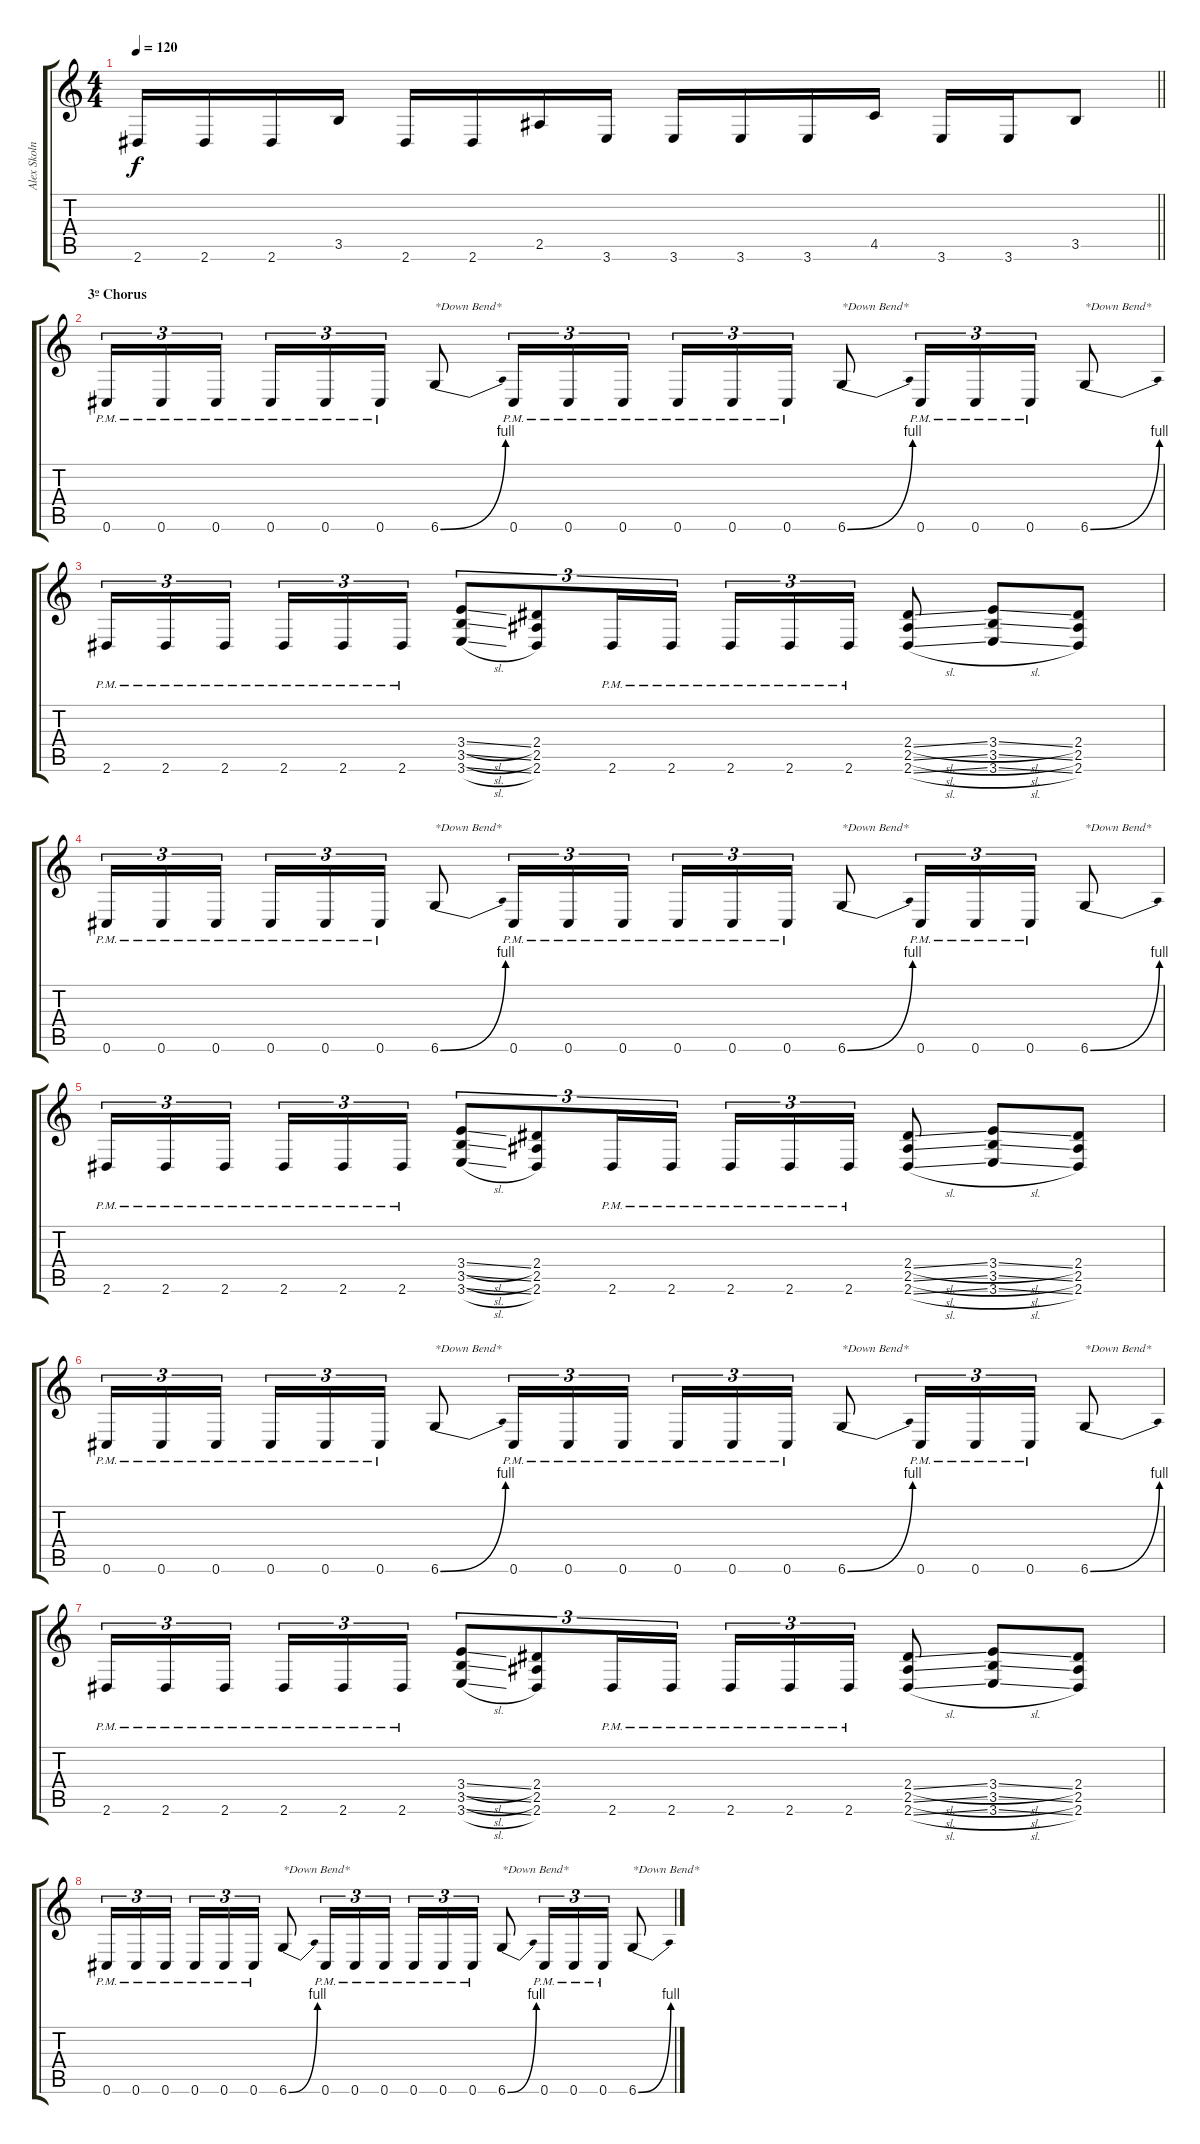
\track ("Alex Skolnick" "Alex Skoln") {instrument distortionguitar}
\staff {score tabs}
\tuning (Eb4 Bb3 Gb3 Db3 Ab2 Db2) {hide}
\ts (4 4)
\tempo 120
\clef g2
\barLineRight lightlight
\ks c
2.6.16{dy f} 2.6.16 2.6.16 3.5.16 2.6.16 2.6.16 2.5.16 3.6.16 3.6.16 3.6.16 3.6.16 4.5.16 3.6.16 3.6.16 3.5.8 |
\section ("" "3º Chorus")
0.6{pm}.16{tu (3 2)} 0.6{pm}.16{tu (3 2)} 0.6{pm}.16{tu (3 2) beam splitsecondary} 0.6{pm}.16{tu (3 2)} 0.6{pm}.16{tu (3 2)} 0.6{pm}.16{tu (3 2)} 6.6{be (bend 0 0 60 4)}.8{txt "*Down Bend*"} 0.6{pm}.16{tu (3 2)} 0.6{pm}.16{tu (3 2)} 0.6{pm}.16{tu (3 2)} 0.6{pm}.16{tu (3 2)} 0.6{pm}.16{tu (3 2)} 0.6{pm}.16{tu (3 2)} 6.6{be (bend 0 0 60 4)}.8{txt "*Down Bend*"} 0.6{pm}.16{tu (3 2)} 0.6{pm}.16{tu (3 2)} 0.6{pm}.16{tu (3 2)} 6.6{be (bend 0 0 60 4)}.8{txt "*Down Bend*"} |
2.6{pm}.16{tu (3 2)} 2.6{pm}.16{tu (3 2)} 2.6{pm}.16{tu (3 2) beam splitsecondary} 2.6{pm}.16{tu (3 2)} 2.6{pm}.16{tu (3 2)} 2.6{pm}.16{tu (3 2)} (3.4{sl} 3.5{sl} 3.6{sl}).8{tu (3 2)} (2.4 2.5 2.6).8{tu (3 2)} 2.6{pm}.16{tu (3 2)} 2.6{pm}.16{tu (3 2)} 2.6{pm}.16{tu (3 2)} 2.6{pm}.16{tu (3 2)} 2.6{pm}.16{tu (3 2)} (2.4{sl} 2.5{sl} 2.6{sl}).8 (3.4{sl} 3.5{sl} 3.6{sl}).8 (2.4 2.5 2.6).8 |
0.6{pm}.16{tu (3 2)} 0.6{pm}.16{tu (3 2)} 0.6{pm}.16{tu (3 2) beam splitsecondary} 0.6{pm}.16{tu (3 2)} 0.6{pm}.16{tu (3 2)} 0.6{pm}.16{tu (3 2)} 6.6{be (bend 0 0 60 4)}.8{txt "*Down Bend*"} 0.6{pm}.16{tu (3 2)} 0.6{pm}.16{tu (3 2)} 0.6{pm}.16{tu (3 2)} 0.6{pm}.16{tu (3 2)} 0.6{pm}.16{tu (3 2)} 0.6{pm}.16{tu (3 2)} 6.6{be (bend 0 0 60 4)}.8{txt "*Down Bend*"} 0.6{pm}.16{tu (3 2)} 0.6{pm}.16{tu (3 2)} 0.6{pm}.16{tu (3 2)} 6.6{be (bend 0 0 60 4)}.8{txt "*Down Bend*"} |
2.6{pm}.16{tu (3 2)} 2.6{pm}.16{tu (3 2)} 2.6{pm}.16{tu (3 2) beam splitsecondary} 2.6{pm}.16{tu (3 2)} 2.6{pm}.16{tu (3 2)} 2.6{pm}.16{tu (3 2)} (3.4{sl} 3.5{sl} 3.6{sl}).8{tu (3 2)} (2.4 2.5 2.6).8{tu (3 2)} 2.6{pm}.16{tu (3 2)} 2.6{pm}.16{tu (3 2)} 2.6{pm}.16{tu (3 2)} 2.6{pm}.16{tu (3 2)} 2.6{pm}.16{tu (3 2)} (2.4{sl} 2.5{sl} 2.6{sl}).8 (3.4{sl} 3.5{sl} 3.6{sl}).8 (2.4 2.5 2.6).8 |
0.6{pm}.16{tu (3 2)} 0.6{pm}.16{tu (3 2)} 0.6{pm}.16{tu (3 2) beam splitsecondary} 0.6{pm}.16{tu (3 2)} 0.6{pm}.16{tu (3 2)} 0.6{pm}.16{tu (3 2)} 6.6{be (bend 0 0 60 4)}.8{txt "*Down Bend*"} 0.6{pm}.16{tu (3 2)} 0.6{pm}.16{tu (3 2)} 0.6{pm}.16{tu (3 2)} 0.6{pm}.16{tu (3 2)} 0.6{pm}.16{tu (3 2)} 0.6{pm}.16{tu (3 2)} 6.6{be (bend 0 0 60 4)}.8{txt "*Down Bend*"} 0.6{pm}.16{tu (3 2)} 0.6{pm}.16{tu (3 2)} 0.6{pm}.16{tu (3 2)} 6.6{be (bend 0 0 60 4)}.8{txt "*Down Bend*"} |
2.6{pm}.16{tu (3 2)} 2.6{pm}.16{tu (3 2)} 2.6{pm}.16{tu (3 2) beam splitsecondary} 2.6{pm}.16{tu (3 2)} 2.6{pm}.16{tu (3 2)} 2.6{pm}.16{tu (3 2)} (3.4{sl} 3.5{sl} 3.6{sl}).8{tu (3 2)} (2.4 2.5 2.6).8{tu (3 2)} 2.6{pm}.16{tu (3 2)} 2.6{pm}.16{tu (3 2)} 2.6{pm}.16{tu (3 2)} 2.6{pm}.16{tu (3 2)} 2.6{pm}.16{tu (3 2)} (2.4{sl} 2.5{sl} 2.6{sl}).8 (3.4{sl} 3.5{sl} 3.6{sl}).8 (2.4 2.5 2.6).8 |
0.6{pm}.16{tu (3 2)} 0.6{pm}.16{tu (3 2)} 0.6{pm}.16{tu (3 2) beam splitsecondary} 0.6{pm}.16{tu (3 2)} 0.6{pm}.16{tu (3 2)} 0.6{pm}.16{tu (3 2)} 6.6{be (bend 0 0 60 4)}.8{txt "*Down Bend*"} 0.6{pm}.16{tu (3 2)} 0.6{pm}.16{tu (3 2)} 0.6{pm}.16{tu (3 2)} 0.6{pm}.16{tu (3 2)} 0.6{pm}.16{tu (3 2)} 0.6{pm}.16{tu (3 2)} 6.6{be (bend 0 0 60 4)}.8{txt "*Down Bend*"} 0.6{pm}.16{tu (3 2)} 0.6{pm}.16{tu (3 2)} 0.6{pm}.16{tu (3 2)} 6.6{be (bend 0 0 60 4)}.8{txt "*Down Bend*"}
